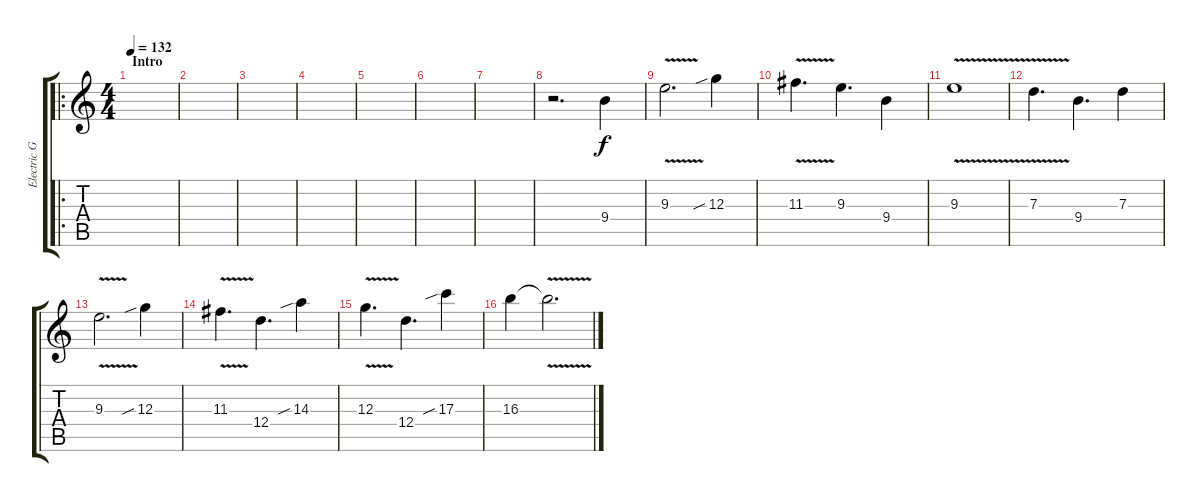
\track ("Electric Guitar" "Electric G") {instrument distortionguitar}
\staff {score tabs}
\tuning (E4 B3 G3 D3 A2 E2) {hide}
\ro
\ts (4 4)
\section ("" "Intro")
\tempo 132
\clef g2
\ks c
|
|
|
|
|
|
|
r.2{d} 9.4.4 |
9.3{v}.2{d} 12.3{sib}.4 |
11.3{v}.4{d} 9.3.4{d} 9.4.4 |
9.3{v}.1 |
7.3{v}.4{d} 9.4.4{d} 7.3.4 |
9.3{v}.2{d} 12.3{sib}.4 |
11.3{v}.4{d} 12.4.4{d} 14.3{sib}.4 |
12.3{v}.4{d} 12.4.4{d} 17.3{sib}.4 |
16.3.4 16.3{v t}.2{d}
